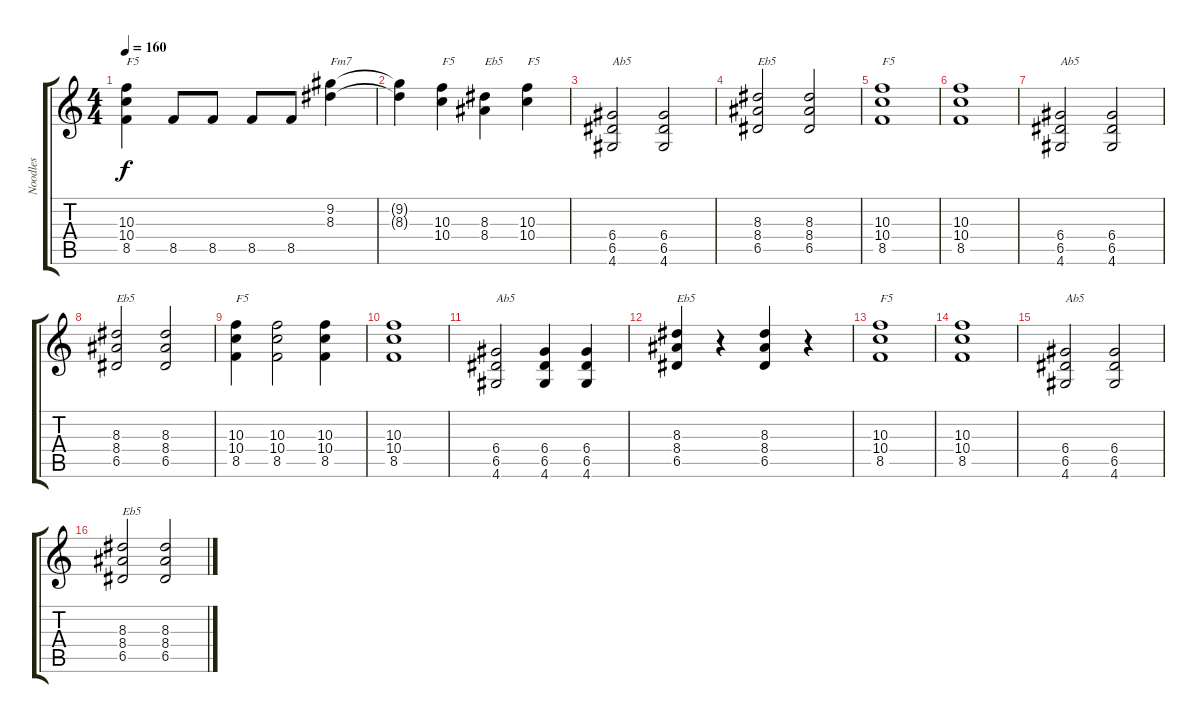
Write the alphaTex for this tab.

\track ("Noodles" "Noodles") {instrument distortionguitar}
\staff {score tabs}
\tuning (E4 B3 G3 D3 A2 E2) {hide}
\ts (4 4)
\tempo 160
\clef g2
\ks c
(10.3 10.4 8.5).4{txt "F5" dy f} 8.5.8 8.5.8 8.5.8 8.5.8 (9.2 8.3).4{txt "Fm7"} |
(9.2{t} 8.3{t}).4 (10.3 10.4).4{txt "F5"} (8.3 8.4).4{txt "Eb5"} (10.3 10.4).4{txt "F5"} |
(6.4 6.5 4.6).2{txt "Ab5"} (6.4 6.5 4.6).2 |
(8.3 8.4 6.5).2{txt "Eb5"} (8.3 8.4 6.5).2 |
(10.3 10.4 8.5).1{txt "F5"} |
(10.3 10.4 8.5).1 |
(6.4 6.5 4.6).2{txt "Ab5"} (6.4 6.5 4.6).2 |
(8.3 8.4 6.5).2{txt "Eb5"} (8.3 8.4 6.5).2 |
(10.3 10.4 8.5).4{txt "F5"} (10.3 10.4 8.5).2 (10.3 10.4 8.5).4 |
(10.3 10.4 8.5).1 |
(6.4 6.5 4.6).2{txt "Ab5"} (6.4 6.5 4.6).4 (6.4 6.5 4.6).4 |
(8.3 8.4 6.5).4{txt "Eb5"} r.4 (8.3 8.4 6.5).4 r.4 |
(10.3 10.4 8.5).1{txt "F5"} |
(10.3 10.4 8.5).1 |
(6.4 6.5 4.6).2{txt "Ab5"} (6.4 6.5 4.6).2 |
(8.3 8.4 6.5).2{txt "Eb5"} (8.3 8.4 6.5).2
